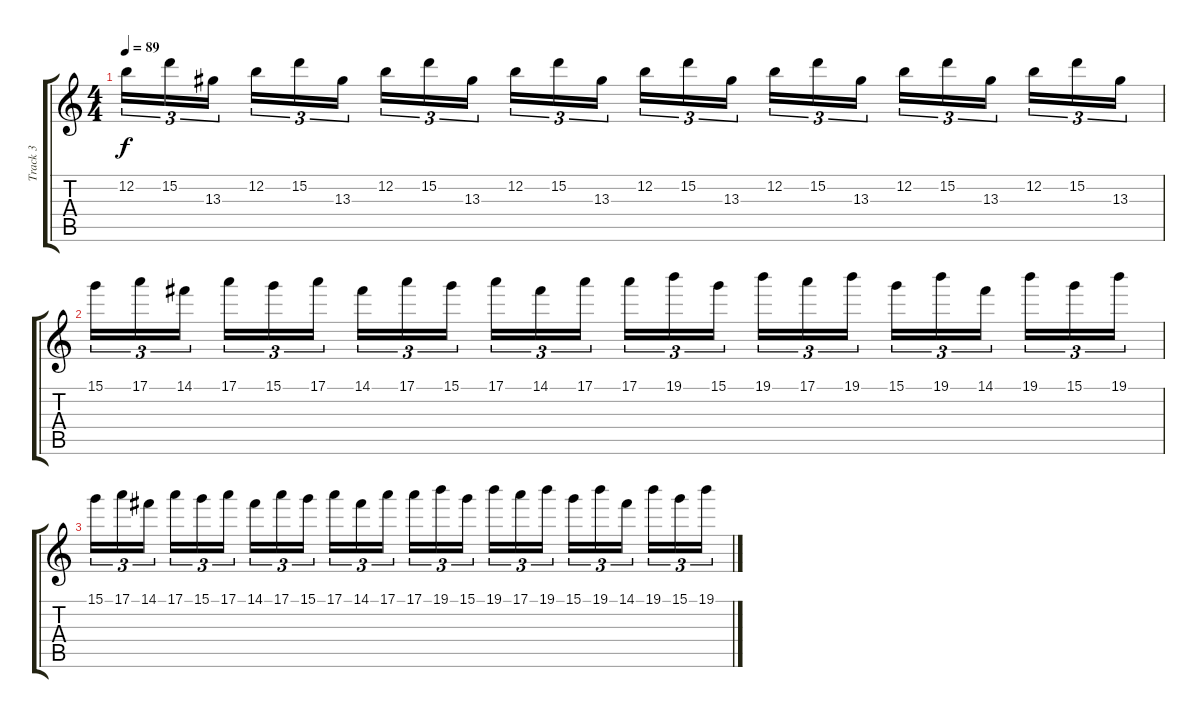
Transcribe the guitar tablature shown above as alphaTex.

\track ("Track 3" "Track 3") {instrument overdrivenguitar}
\staff {score tabs}
\tuning (E4 B3 G3 D3 A2 E2) {hide}
\ts (4 4)
\tempo 89
\clef g2
\ks c
12.2.16{tu (3 2) dy f volume 6} 15.2.16{tu (3 2)} 13.3.16{tu (3 2)} 12.2.16{tu (3 2)} 15.2.16{tu (3 2)} 13.3.16{tu (3 2)} 12.2.16{tu (3 2)} 15.2.16{tu (3 2)} 13.3.16{tu (3 2)} 12.2.16{tu (3 2)} 15.2.16{tu (3 2)} 13.3.16{tu (3 2)} 12.2.16{tu (3 2)} 15.2.16{tu (3 2)} 13.3.16{tu (3 2)} 12.2.16{tu (3 2)} 15.2.16{tu (3 2)} 13.3.16{tu (3 2)} 12.2.16{tu (3 2)} 15.2.16{tu (3 2)} 13.3.16{tu (3 2)} 12.2.16{tu (3 2)} 15.2.16{tu (3 2)} 13.3.16{tu (3 2)} |
15.1.16{tu (3 2) volume 5} 17.1.16{tu (3 2)} 14.1.16{tu (3 2)} 17.1.16{tu (3 2)} 15.1.16{tu (3 2)} 17.1.16{tu (3 2)} 14.1.16{tu (3 2)} 17.1.16{tu (3 2)} 15.1.16{tu (3 2)} 17.1.16{tu (3 2)} 14.1.16{tu (3 2)} 17.1.16{tu (3 2)} 17.1.16{tu (3 2)} 19.1.16{tu (3 2)} 15.1.16{tu (3 2)} 19.1.16{tu (3 2)} 17.1.16{tu (3 2)} 19.1.16{tu (3 2)} 15.1.16{tu (3 2)} 19.1.16{tu (3 2)} 14.1.16{tu (3 2)} 19.1.16{tu (3 2)} 15.1.16{tu (3 2)} 19.1.16{tu (3 2)} |
15.1.16{tu (3 2) volume 3} 17.1.16{tu (3 2)} 14.1.16{tu (3 2)} 17.1.16{tu (3 2)} 15.1.16{tu (3 2)} 17.1.16{tu (3 2)} 14.1.16{tu (3 2)} 17.1.16{tu (3 2)} 15.1.16{tu (3 2)} 17.1.16{tu (3 2)} 14.1.16{tu (3 2)} 17.1.16{tu (3 2)} 17.1.16{tu (3 2)} 19.1.16{tu (3 2)} 15.1.16{tu (3 2)} 19.1.16{tu (3 2)} 17.1.16{tu (3 2)} 19.1.16{tu (3 2)} 15.1.16{tu (3 2)} 19.1.16{tu (3 2)} 14.1.16{tu (3 2)} 19.1.16{tu (3 2)} 15.1.16{tu (3 2)} 19.1.16{tu (3 2)}
